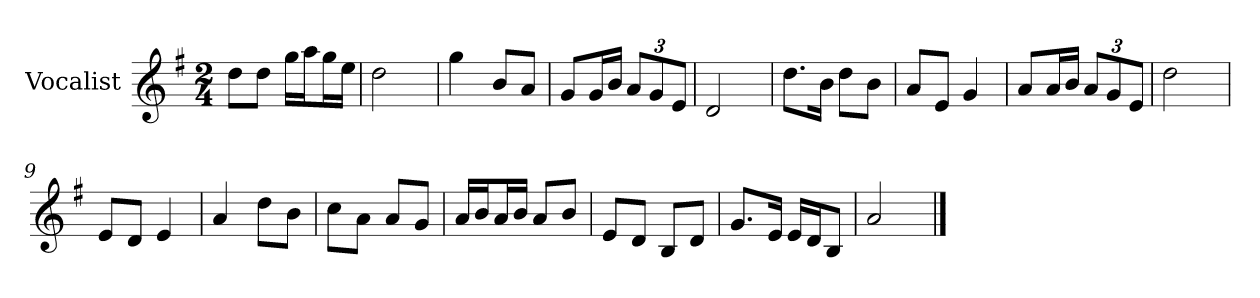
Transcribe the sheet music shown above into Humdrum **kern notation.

**kern
*part1
*staff1
*I"Vocalist
*k[f#]
*G:
*M2/4
=
8ddL
8ddJ
16ggLL
16aaJ
16ggL
16eeJJ
=1
2dd
=2
4gg
8bL
8aJ
=3
8gL
16gL
16bJJ
12aL
12g
12eJ
=4
2d
=5
8.ddL
16bJk
8ddL
8bJ
=6
8aL
8eJ
4g
=7
8aL
16aL
16bJJ
12aL
12g
12eJ
=8
2dd
=9
8eL
8dJ
4e
=10
4a
8ddL
8bJ
=11
8ccL
8aJ
8aL
8gJ
=12
16aLL
16bJ
16aL
16bJJ
8aL
8bJ
=13
8eL
8dJ
8BL
8dJ
=14
8.gL
16eJk
16eLL
16dJ
8BJ
=15
2a
==
*-
